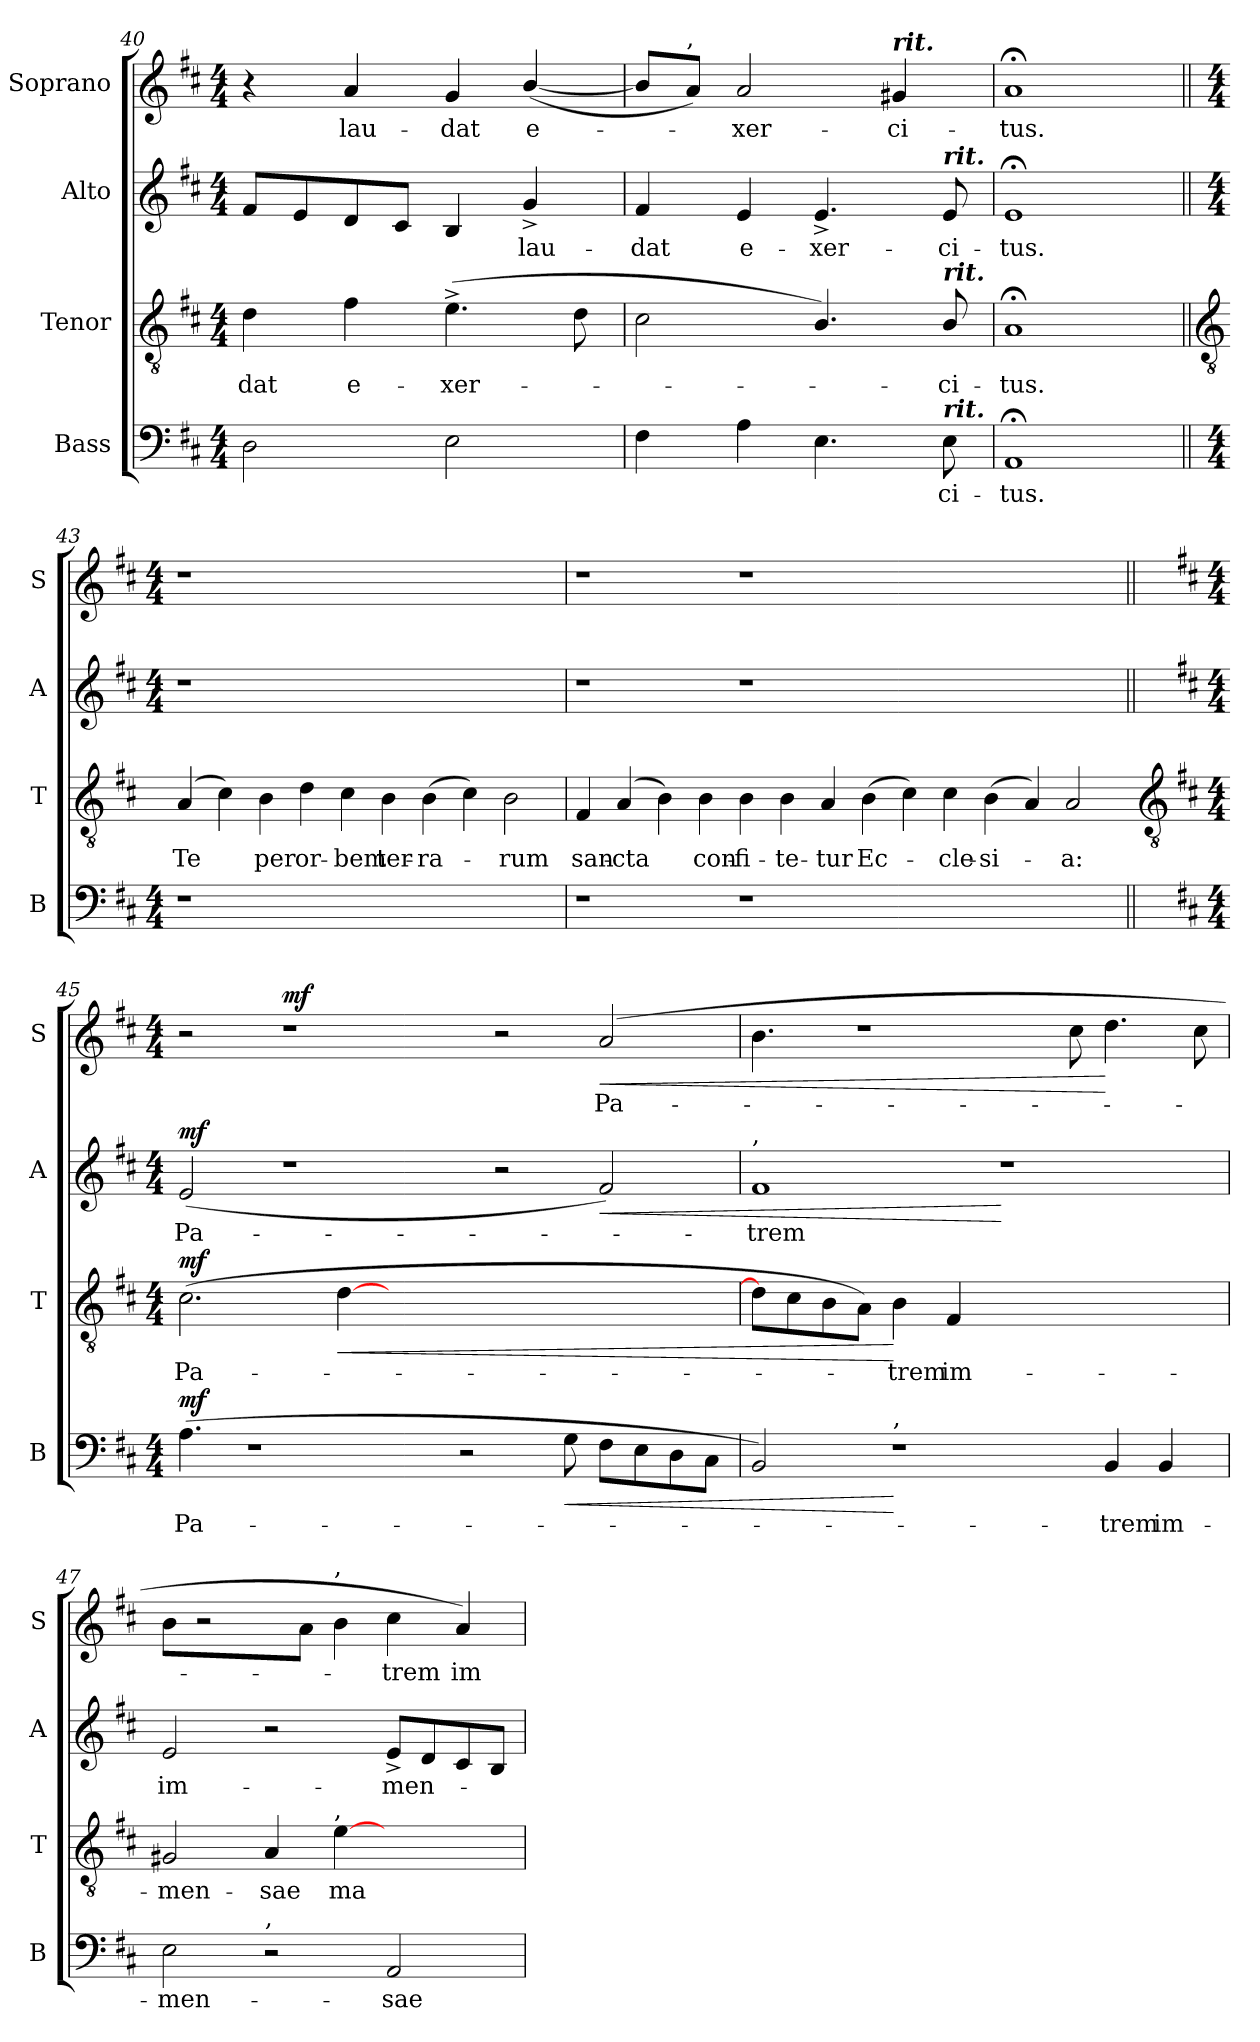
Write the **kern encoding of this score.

**kern	**text	**dynam	**kern	**text	**dynam	**kern	**text	**dynam	**kern	**text	**dynam
*part4	*part4	*part4	*part3	*part3	*part3	*part2	*part2	*part2	*part1	*part1	*part1
*staff4	*staff4	*staff4	*staff3	*staff3	*staff3	*staff2	*staff2	*staff2	*staff1	*staff1	*staff1
*I"Bass	*	*	*I"Tenor	*	*	*I"Alto	*	*	*I"Soprano	*	*
*I'B	*	*	*I'T	*	*	*I'A	*	*	*I'S	*	*
*clefF4	*	*	*clefGv2	*	*	*clefG2	*	*	*clefG2	*	*
*k[f#c#]	*	*	*k[f#c#]	*	*	*k[f#c#]	*	*	*k[f#c#]	*	*
*D:	*	*	*D:	*	*	*D:	*	*	*D:	*	*
*M4/4	*	*	*M4/4	*	*	*M4/4	*	*	*M4/4	*	*
=40	=40	=40	=40	=40	=40	=40	=40	=40	=40	=40	=40
!	!	!	!	!LO:LY:b	!	!	!	!	!	!	!
2D	.	.	4d	-dat	.	8f#L	.	.	4r	.	.
.	.	.	.	.	.	8e	.	.	.	.	.
!	!	!	!	!LO:LY:b	!	!	!	!	!	!LO:LY:b	!
.	.	.	4f#	e-	.	8d	.	.	4a	lau-	.
.	.	.	.	.	.	8c#J	.	.	.	.	.
!	!	!	!	!LO:LY:b	!	!	!	!	!	!LO:LY:b	!
2E	.	.	(>4.e^	-xer-	.	4B	.	.	4g	-dat	.
!	!	!	!	!	!	!	!LO:LY:b	!	!	!LO:LY:b	!
.	.	.	.	.	.	4g^	lau-	.	(<[4b/	e-	.
.	.	.	8d	.	.	.	.	.	.	.	.
=41	=41	=41	=41	=41	=41	=41	=41	=41	=41	=41	=41
!	!	!	!	!	!	!	!LO:LY:b	!	!	!	!
4F#	.	.	2c#	.	.	4f#	-dat	.	8bL]	.	.
!	!	!	!	!	!	!	!	!	!LO:TX:a:t=,	!	!
.	.	.	.	.	.	.	.	.	8aJ)	.	.
!	!	!	!	!	!	!	!LO:LY:b	!	!	!LO:LY:b	!
4A	.	.	.	.	.	4e	e-	.	2a	xer-	.
!	!	!	!	!	!	!	!LO:LY:b	!	!	!	!
4.E	.	.	4.B/)	.	.	4.e^	-xer-	.	.	.	.
!	!	!	!	!	!	!	!	!	!LO:TX:a:Bi:t=rit.	!	!
!	!	!	!	!	!	!	!	!	!	!LO:LY:b	!
.	.	.	.	.	.	.	.	.	4g#X	-ci-	.
!	!	!	!	!	!	!LO:TX:a:Bi:t=rit.	!	!	!	!	!
!	!	!	!LO:TX:a:Bi:t=rit.	!	!	!	!	!	!	!	!
!LO:TX:a:Bi:t=rit.	!	!	!	!	!	!	!	!	!	!	!
!	!LO:LY:b	!	!	!LO:LY:b	!	!	!LO:LY:b	!	!	!	!
8E	ci-	.	8B/	ci-	.	8e	-ci-	.	.	.	.
=42	=42	=42	=42	=42	=42	=42	=42	=42	=42	=42	=42
!	!LO:LY:b	!	!	!LO:LY:b	!	!	!LO:LY:b	!	!	!LO:LY:b	!
1AA;<	-tus.	.	1A;<	-tus.	.	1e;<	-tus.	.	1a;<	-tus.	.
!!LO:LB:g=z
=43||	=43||	=43||	=43||	=43||	=43||	=43||	=43||	=43||	=43||	=43||	=43||
*	*	*	*clefGv2	*	*	*	*	*	*	*	*
*M4/4	*	*	*	*	*	*M4/4	*	*	*M4/4	*	*
!	!	!	!	!LO:LY:b	!	!	!	!	!	!	!
1r	.	.	(<4A	Te	.	1r	.	.	1r	.	.
.	.	.	4c#)	.	.	.	.	.	.	.	.
!	!	!	!	!LO:LY:b	!	!	!	!	!	!	!
.	.	.	4B	per	.	.	.	.	.	.	.
!	!	!	!	!LO:LY:b	!	!	!	!	!	!	!
.	.	.	4d	or-	.	.	.	.	.	.	.
!	!	!	!	!LO:LY:b	!	!	!	!	!	!	!
1.ryy	.	.	4c#	-bem	.	1.ryy	.	.	1.ryy	.	.
!	!	!	!	!LO:LY:b	!	!	!	!	!	!	!
.	.	.	4B	ter-	.	.	.	.	.	.	.
!	!	!	!	!LO:LY:b	!	!	!	!	!	!	!
.	.	.	(>4B	-ra-	.	.	.	.	.	.	.
.	.	.	4c#)	.	.	.	.	.	.	.	.
!	!	!	!	!LO:LY:b	!	!	!	!	!	!	!
.	.	.	2B	rum	.	.	.	.	.	.	.
=44	=44	=44	=44	=44	=44	=44	=44	=44	=44	=44	=44
!	!	!	!	!LO:LY:b	!	!	!	!	!	!	!
1r	.	.	4F#	san-	.	1r	.	.	1r	.	.
!	!	!	!	!LO:LY:b	!	!	!	!	!	!	!
.	.	.	(<4A	-cta	.	.	.	.	.	.	.
.	.	.	4B)	.	.	.	.	.	.	.	.
!	!	!	!	!LO:LY:b	!	!	!	!	!	!	!
.	.	.	4B	con-	.	.	.	.	.	.	.
!	!	!	!	!LO:LY:b	!	!	!	!	!	!	!
1r	.	.	4B	-fi-	.	1r	.	.	1r	.	.
!	!	!	!	!LO:LY:b	!	!	!	!	!	!	!
.	.	.	4B	-te-	.	.	.	.	.	.	.
!	!	!	!	!LO:LY:b	!	!	!	!	!	!	!
.	.	.	4A	-tur	.	.	.	.	.	.	.
!	!	!	!	!LO:LY:b	!	!	!	!	!	!	!
.	.	.	(>4B	Ec-	.	.	.	.	.	.	.
1.ryy	.	.	4c#)	.	.	1.ryy	.	.	1.ryy	.	.
!	!	!	!	!LO:LY:b	!	!	!	!	!	!	!
.	.	.	4c#	cle-	.	.	.	.	.	.	.
!	!	!	!	!LO:LY:b	!	!	!	!	!	!	!
.	.	.	(<4B	-si-	.	.	.	.	.	.	.
.	.	.	4A)	.	.	.	.	.	.	.	.
!	!	!	!	!LO:LY:b	!	!	!	!	!	!	!
.	.	.	2A	a:	.	.	.	.	.	.	.
!!LO:LB:g=z
=45||	=45||	=45||	=45-	=45||	=45||	=45||	=45||	=45||	=45||	=45||	=45||
*	*	*	*clefGv2	*	*	*	*	*	*	*	*
*k[f#c#]	*	*	*	*	*	*k[f#c#]	*	*	*k[f#c#]	*	*
*D:	*	*	*	*	*	*D:	*	*	*D:	*	*
*M4/4	*	*	*M4/4	*	*	*M4/4	*	*	*M4/4	*	*
!	!LO:LY:b	!LO:DY:b	!	!LO:LY:b	!LO:DY:b	!	!LO:LY:b	!LO:DY:b	!	!	!
(>4.A	Pa-	mf	(>2.c#	Pa-	mf	(<2e	Pa-	mf	2r	.	.
1r	.	.	.	.	.	.	.	.	.	.	.
!	!	!	!	!	!	!	!	!	!	!	!LO:DY:b
.	.	.	.	.	.	1r	.	.	1r	.	mf
!	!	!	!	!	!LO:HP:b	!	!	!	!	!	!
.	.	.	[4d	.	<	.	.	.	.	.	.
.	.	.	1.ryy	.	.	.	.	.	.	.	.
2r	.	.	.	.	.	.	.	.	.	.	.
.	.	.	.	.	.	2r	.	.	2r	.	.
!	!	!LO:HP:b	!	!	!	!	!	!	!	!	!
8G	.	<	.	.	.	.	.	.	.	.	.
!	!	!	!	!	!	!	!	!LO:HP:b	!	!LO:LY:b	!LO:HP:b
8F#L	.	.	.	.	.	2f#)	.	<	(>2a	Pa-	<
8E	.	.	.	.	.	.	.	.	.	.	.
8D	.	.	.	.	.	.	.	.	.	.	.
8C#J	.	.	.	.	.	.	.	.	.	.	.
=46	=46	=46	=46	=46	=46	=46	=46	=46	=46	=46	=46
!	!	!	!	!	!	!LO:TX:a:t=,	!	!	!	!	!
!	!	!	!	!	!	!	!LO:LY:b	!	!	!	!
2BB)	.	.	8dL]	.	.	1f#	trem	.	4.b	.	.
.	.	.	8c#	.	.	.	.	.	.	.	.
.	.	.	8B	.	.	.	.	.	.	.	.
.	.	.	8AJ)	.	.	.	.	.	1r	.	.
!LO:TX:a:t=,	!	!	!	!	!	!	!	!	!	!	!
!	!	!	!	!LO:LY:b	!	!	!	!	!	!	!
1r	.	[	4B	trem	[	.	.	.	.	.	.
!	!	!	!	!LO:LY:b	!	!	!	!	!	!	!
.	.	.	4F#	im-	.	.	.	.	.	.	.
.	.	.	1ryy	.	.	1r	.	[	.	.	.
.	.	.	.	.	.	.	.	.	8cc#	.	.
!	!LO:LY:b	!	!	!	!	!	!	!	!	!	!
4BB	trem	.	.	.	.	.	.	.	4.dd	.	[
!	!LO:LY:b	!	!	!	!	!	!	!	!	!	!
4BB	im-	.	.	.	.	.	.	.	.	.	.
.	.	.	.	.	.	.	.	.	8cc#	.	.
=47	=47	=47	=47	=47	=47	=47	=47	=47	=47	=47	=47
!	!LO:LY:b	!	!	!LO:LY:b	!	!	!LO:LY:b	!	!	!	!
2E	-men-	.	2G#X	-men-	.	2e	im-	.	8b\L	.	.
.	.	.	.	.	.	.	.	.	2r	.	.
!LO:TX:a:t=,	!	!	!	!	!	!	!	!	!	!	!
!	!	!	!	!LO:LY:b	!	!	!	!	!	!	!
2r	.	.	4A	-sae	.	2r	.	.	.	.	.
.	.	.	.	.	.	.	.	.	8a\J	.	.
!	!	!	!	!	!	!	!	!	!LO:TX:a:t=,	!	!
!	!	!	!LO:TX:a:t=,	!	!	!	!	!	!	!	!
!	!	!	!	!LO:LY:b	!	!	!	!	!	!	!
.	.	.	[4e	ma-	.	.	.	.	4b	.	.
!	!LO:LY:b	!	!	!	!	!	!LO:LY:b	!	!	!LO:LY:b	!
2AA	-sae	.	2ryy	.	.	8e^L	-men-	.	4cc#	trem	.
.	.	.	.	.	.	8d	.	.	.	.	.
!	!	!	!	!	!	!	!	!	!	!LO:LY:b	!
.	.	.	.	.	.	8c#	.	.	4a)	im-	.
.	.	.	.	.	.	8BJ	.	.	.	.	.
=	=	=	=	=	=	=	=	=	=	=	=
*-	*-	*-	*-	*-	*-	*-	*-	*-	*-	*-	*-
